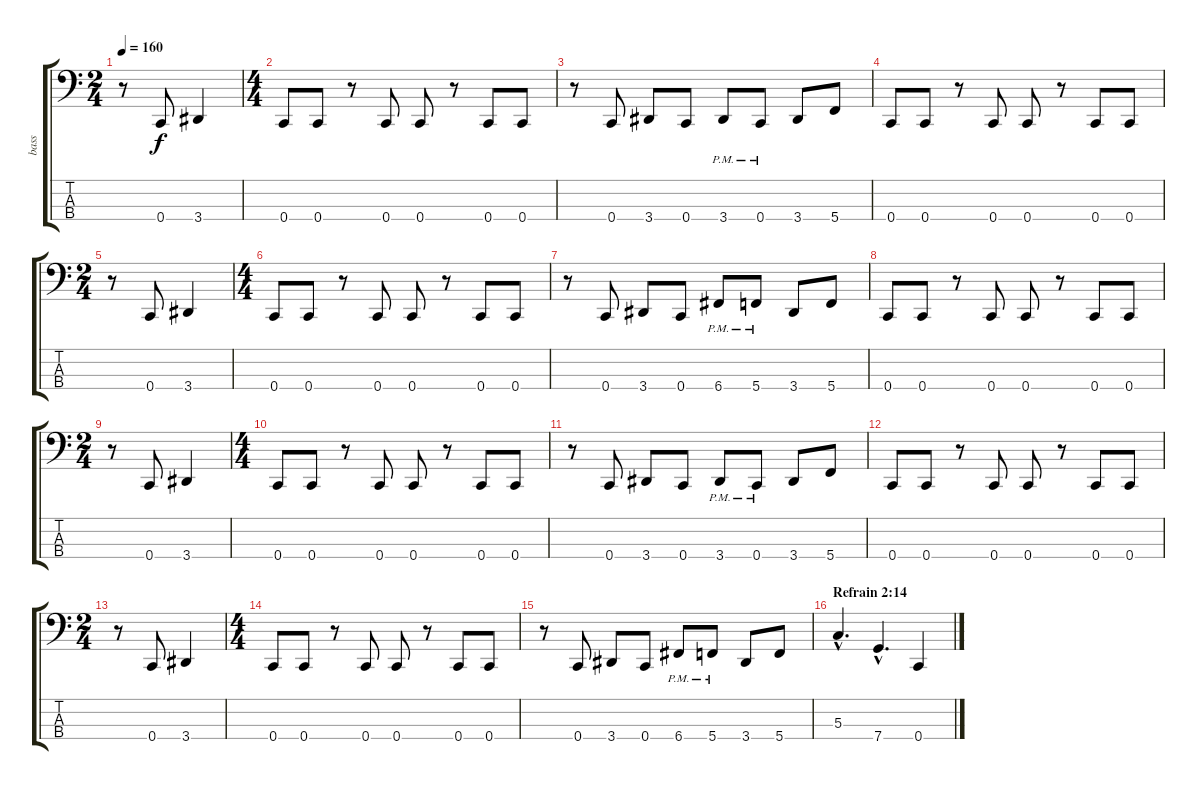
\track ("bass" "bass") {instrument electricbasspick}
\staff {score tabs}
\tuning (F2 C2 G1 C1) {hide}
\ts (2 4)
\tempo 160
\clef f4
\ks c
r.8{dy f} 0.4.8 3.4.4 |
\ts (4 4)
0.4.8 0.4.8 r.8 0.4.8 0.4.8 r.8 0.4.8 0.4.8 |
r.8 0.4.8 3.4.8 0.4.8 3.4{pm}.8 0.4{pm}.8 3.4.8 5.4.8 |
0.4.8 0.4.8 r.8 0.4.8 0.4.8 r.8 0.4.8 0.4.8 |
\ts (2 4)
r.8 0.4.8 3.4.4 |
\ts (4 4)
0.4.8 0.4.8 r.8 0.4.8 0.4.8 r.8 0.4.8 0.4.8 |
r.8 0.4.8 3.4.8 0.4.8 6.4{pm}.8 5.4{pm}.8 3.4.8 5.4.8 |
0.4.8 0.4.8 r.8 0.4.8 0.4.8 r.8 0.4.8 0.4.8 |
\ts (2 4)
r.8 0.4.8 3.4.4 |
\ts (4 4)
0.4.8 0.4.8 r.8 0.4.8 0.4.8 r.8 0.4.8 0.4.8 |
r.8 0.4.8 3.4.8 0.4.8 3.4{pm}.8 0.4{pm}.8 3.4.8 5.4.8 |
0.4.8 0.4.8 r.8 0.4.8 0.4.8 r.8 0.4.8 0.4.8 |
\ts (2 4)
r.8 0.4.8 3.4.4 |
\ts (4 4)
0.4.8 0.4.8 r.8 0.4.8 0.4.8 r.8 0.4.8 0.4.8 |
r.8 0.4.8 3.4.8 0.4.8 6.4{pm}.8 5.4{pm}.8 3.4.8 5.4.8 |
\section ("" "Refrain 2:14")
5.3{hac}.4{d} 7.4{hac}.4{d} 0.4.4
